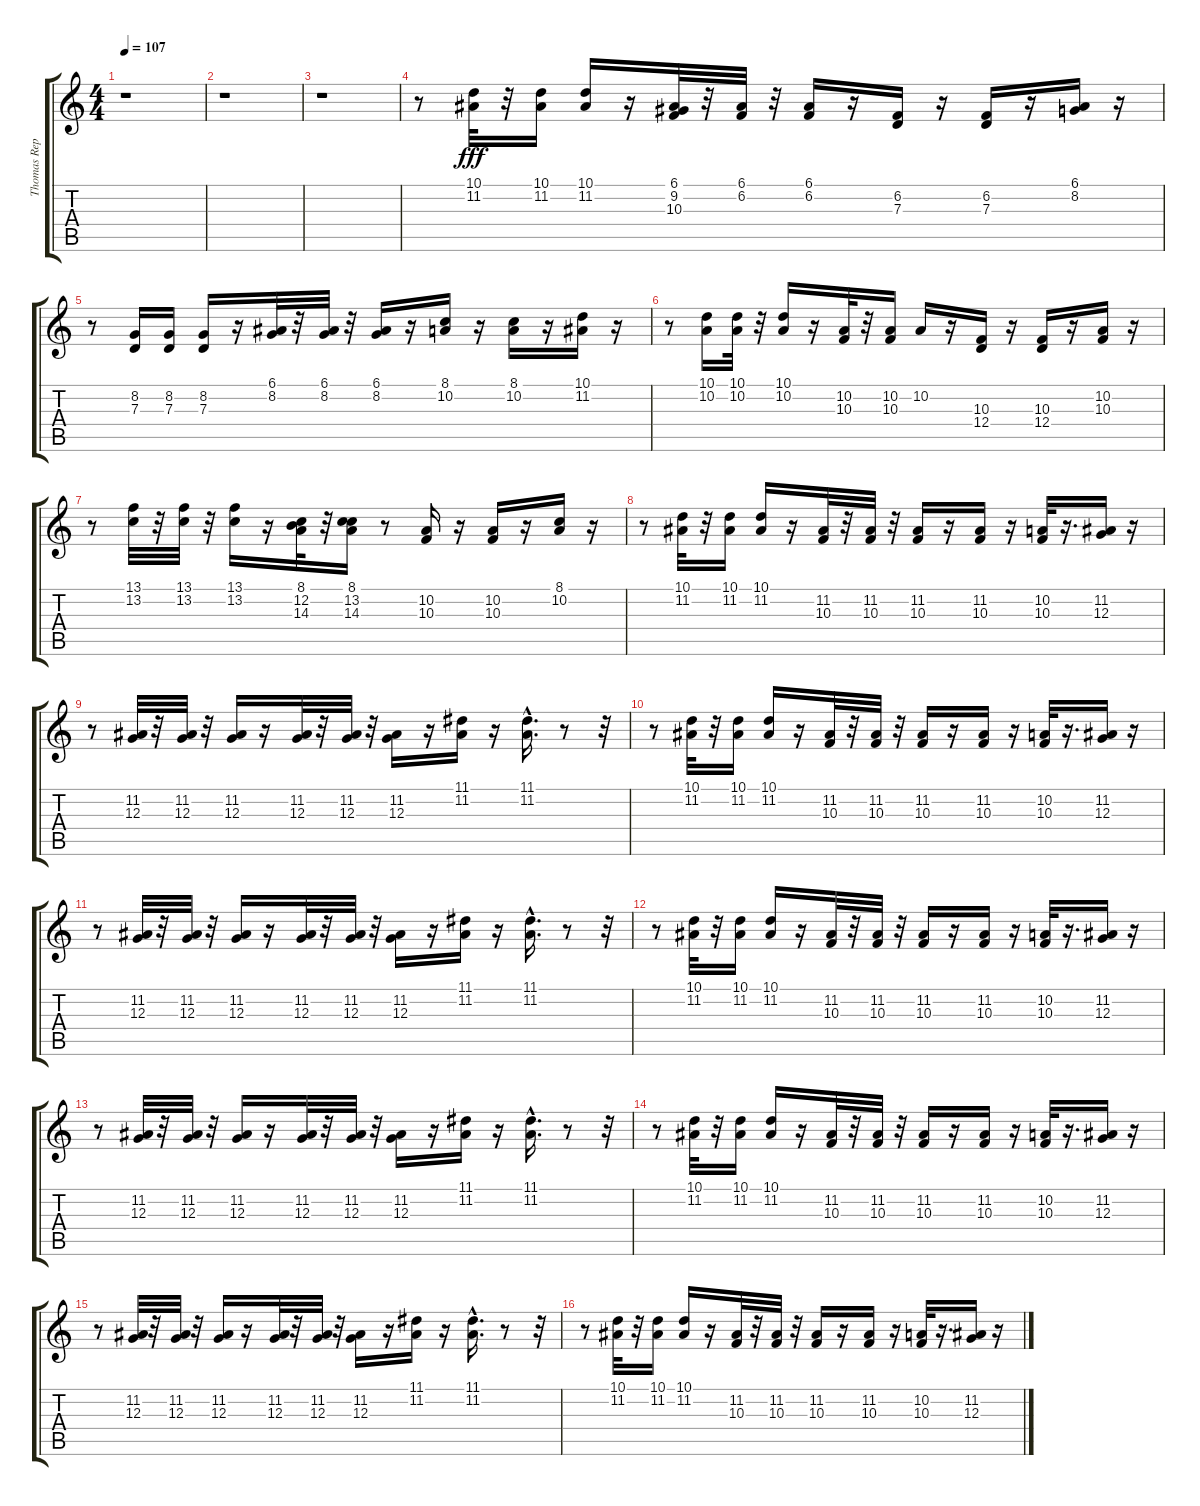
\track ("Thomas Repecki" "Thomas Rep") {instrument brasssection}
\staff {score tabs}
\tuning (E4 B3 G3 D3 A2 E2) {hide}
\ts (4 4)
\tempo 107
\clef g2
\ks c
r.1{dy fff} |
r.1 |
r.1 |
r.8 (10.1 11.2).32 r.32 (10.1 11.2).16 (10.1 11.2).16 r.16 (6.1 9.2 10.3).32 r.32 (6.1 6.2).32 r.32 (6.1 6.2).16 r.16 (6.2 7.3).16 r.16 (6.2 7.3).16 r.16 (6.1 8.2).16 r.16 |
r.8 (8.2 7.3).16 (8.2 7.3).16 (8.2 7.3).16 r.16 (6.1 8.2).32 r.32 (6.1 8.2).32 r.32 (6.1 8.2).16 r.16 (8.1 10.2).16 r.16 (8.1 10.2).16 r.16 (10.1 11.2).16 r.16 |
r.8 (10.1 10.2).16 (10.1 10.2).32 r.32 (10.1 10.2).16 r.16 (10.2 10.3).32 r.32 (10.2 10.3).16 10.2.16 r.16 (10.3 12.4).16 r.16 (10.3 12.4).16 r.16 (10.2 10.3).16 r.16 |
r.8 (13.1 13.2).32 r.32 (13.1 13.2).32 r.32 (13.1 13.2).16 r.16 (8.1 12.2 14.3).32 r.32 (8.1 13.2 14.3).16 r.8 (10.2 10.3).16 r.16 (10.2 10.3).16 r.16 (8.1 10.2).16 r.16 |
r.8 (10.1 11.2).32 r.32 (10.1 11.2).16 (10.1 11.2).16 r.16 (11.2 10.3).32 r.32 (11.2 10.3).32 r.32 (11.2 10.3).16 r.16 (11.2 10.3).16 r.16 (10.2 10.3).32 r.16{d} (11.2 12.3).16 r.16 |
r.8 (11.2 12.3).32 r.32 (11.2 12.3).32 r.32 (11.2 12.3).16 r.16 (11.2 12.3).32 r.32 (11.2 12.3).32 r.32 (11.2 12.3).16 r.16 (11.1 11.2).16 r.16 (11.1{hac} 11.2{hac}).16{d} r.8 r.32 |
r.8 (10.1 11.2).32 r.32 (10.1 11.2).16 (10.1 11.2).16 r.16 (11.2 10.3).32 r.32 (11.2 10.3).32 r.32 (11.2 10.3).16 r.16 (11.2 10.3).16 r.16 (10.2 10.3).32 r.16{d} (11.2 12.3).16 r.16 |
r.8 (11.2 12.3).32 r.32 (11.2 12.3).32 r.32 (11.2 12.3).16 r.16 (11.2 12.3).32 r.32 (11.2 12.3).32 r.32 (11.2 12.3).16 r.16 (11.1 11.2).16 r.16 (11.1{hac} 11.2{hac}).16{d} r.8 r.32 |
r.8 (10.1 11.2).32 r.32 (10.1 11.2).16 (10.1 11.2).16 r.16 (11.2 10.3).32 r.32 (11.2 10.3).32 r.32 (11.2 10.3).16 r.16 (11.2 10.3).16 r.16 (10.2 10.3).32 r.16{d} (11.2 12.3).16 r.16 |
r.8 (11.2 12.3).32 r.32 (11.2 12.3).32 r.32 (11.2 12.3).16 r.16 (11.2 12.3).32 r.32 (11.2 12.3).32 r.32 (11.2 12.3).16 r.16 (11.1 11.2).16 r.16 (11.1{hac} 11.2{hac}).16{d} r.8 r.32 |
r.8 (10.1 11.2).32 r.32 (10.1 11.2).16 (10.1 11.2).16 r.16 (11.2 10.3).32 r.32 (11.2 10.3).32 r.32 (11.2 10.3).16 r.16 (11.2 10.3).16 r.16 (10.2 10.3).32 r.16{d} (11.2 12.3).16 r.16 |
r.8 (11.2 12.3).32 r.32 (11.2 12.3).32 r.32 (11.2 12.3).16 r.16 (11.2 12.3).32 r.32 (11.2 12.3).32 r.32 (11.2 12.3).16 r.16 (11.1 11.2).16 r.16 (11.1{hac} 11.2{hac}).16{d} r.8 r.32 |
r.8 (10.1 11.2).32 r.32 (10.1 11.2).16 (10.1 11.2).16 r.16 (11.2 10.3).32 r.32 (11.2 10.3).32 r.32 (11.2 10.3).16 r.16 (11.2 10.3).16 r.16 (10.2 10.3).32 r.16{d} (11.2 12.3).16 r.16
